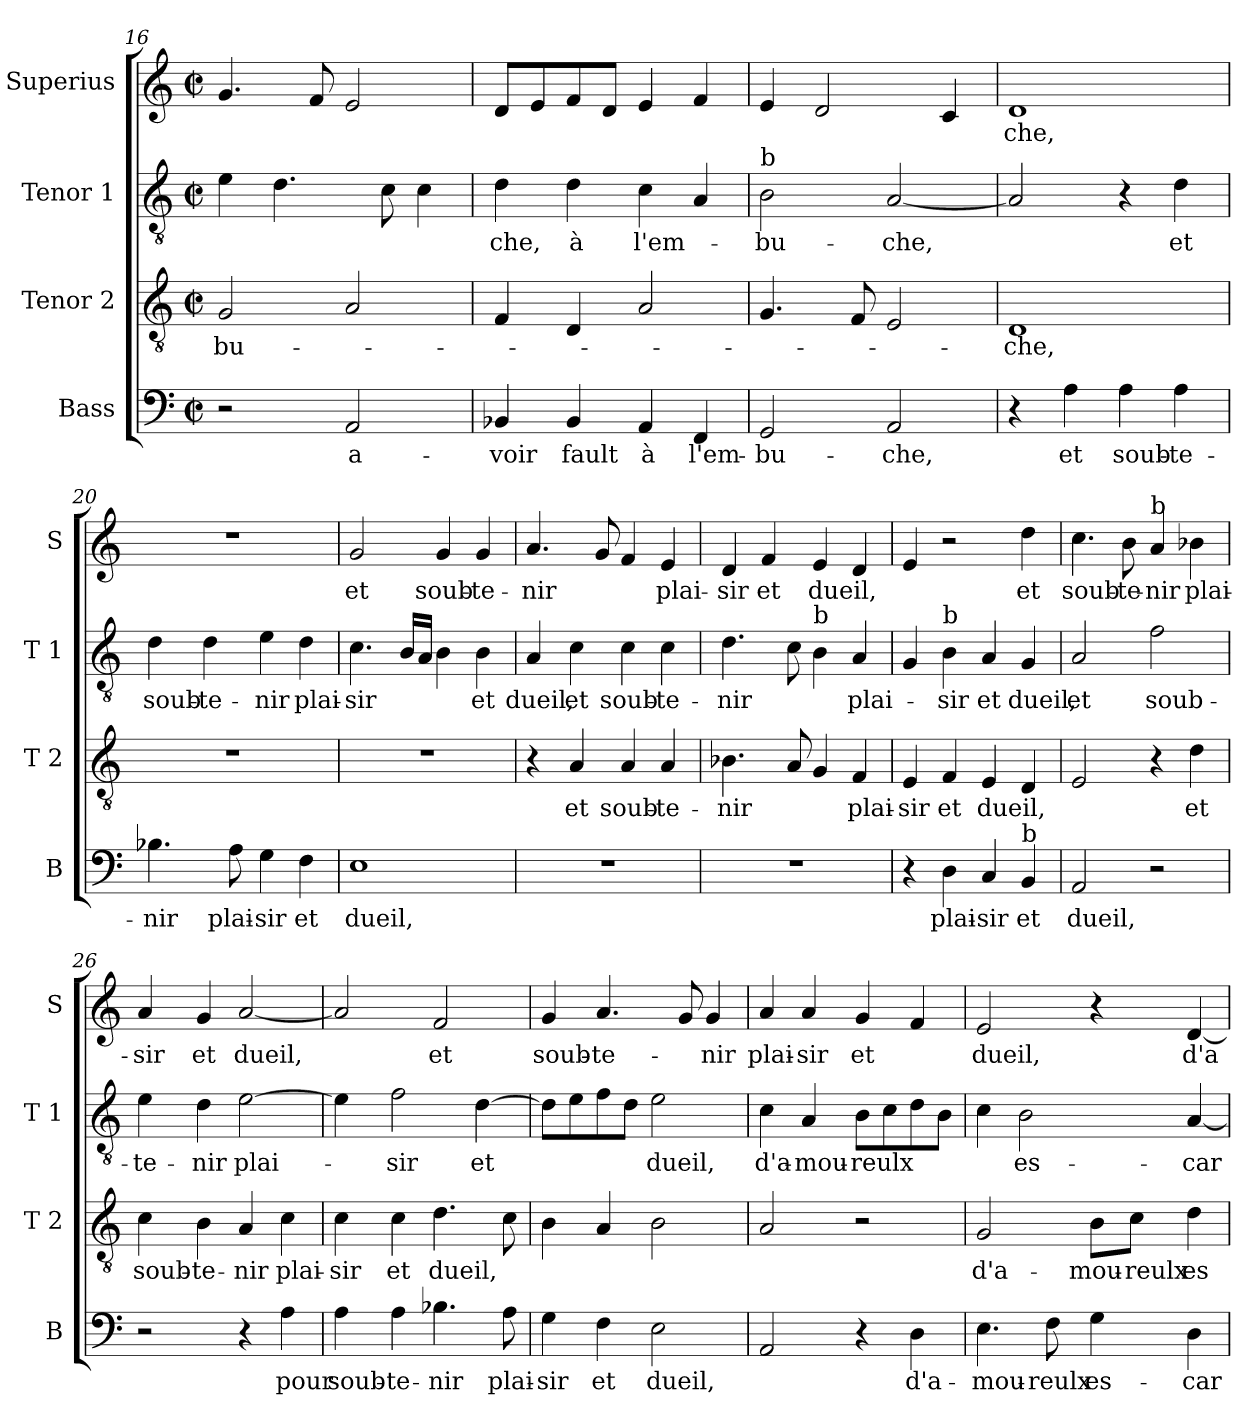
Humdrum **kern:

**kern	**text	**kern	**text	**kern	**text	**kern	**text
*part4	*part4	*part3	*part3	*part2	*part2	*part1	*part1
*staff4	*staff4	*staff3	*staff3	*staff2	*staff2	*staff1	*staff1
*I"Bass	*	*I"Tenor 2	*	*I"Tenor 1	*	*I"Superius	*
*I'B	*	*I'T 2	*	*I'T 1	*	*I'S	*
!!LO:PB:g=z
*clefF4	*	*clefGv2	*	*clefGv2	*	*clefG2	*
*k[]	*	*k[]	*	*k[]	*	*k[]	*
*C:	*	*C:	*	*C:	*	*C:	*
*M2/2	*	*M2/2	*	*M2/2	*	*M2/2	*
*met(c|)	*	*met(c|)	*	*met(c|)	*	*met(c|)	*
=16	=16	=16	=16	=16	=16	=16	=16
2r	.	2G/	-bu-	4e\	.	4.g/	.
.	.	.	.	4.d\	.	.	.
.	.	.	.	.	.	8f/	.
2AA/	a-	2A/	.	.	.	2e/	.
.	.	.	.	8c\	.	.	.
.	.	.	.	4c\	.	.	.
=17	=17	=17	=17	=17	=17	=17	=17
4BB-X/	-voir	4F/	.	4d\	-che,	8d/L	.
.	.	.	.	.	.	8e/	.
4BB-/	fault	4D/	.	4d\	à	8f/	.
.	.	.	.	.	.	8d/J	.
4AA/	à	2A/	.	4c\	l'em-	4e/	.
4FF/	l'em-	.	.	4A/	.	4f/	.
=18	=18	=18	=18	=18	=18	=18	=18
!	!	!	!	!LO:TX:a:t=b	!	!	!
2GG/	-bu-	4.G/	.	2B\	-bu-	4e/	.
.	.	.	.	.	.	2d/	.
.	.	8F/	.	.	.	.	.
2AA/	-che,	2E/	.	[2A/	-che,	.	.
.	.	.	.	.	.	4c/	.
=19	=19	=19	=19	=19	=19	=19	=19
4r	.	1D	-che,	2A/]	.	1d	-che,
4A\	et	.	.	.	.	.	.
4A\	soub-	.	.	4r	.	.	.
4A\	-te-	.	.	4d\	et	.	.
=20	=20	=20	=20	=20	=20	=20	=20
4.B-X\	-nir	1r	.	4d\	soub-	1r	.
.	.	.	.	4d\	-te-	.	.
8A\	plai-	.	.	.	.	.	.
4G\	-sir	.	.	4e\	-nir	.	.
4F\	et	.	.	4d\	plai-	.	.
!!LO:LB:g=z
=21	=21	=21	=21	=21	=21	=21	=21
1E	dueil,	1r	.	4.c\	-sir	2g/	et
.	.	.	.	16B/LL	.	.	.
.	.	.	.	16A/JJ	.	.	.
.	.	.	.	4B\	.	4g/	soub-
.	.	.	.	4B\	et	4g/	-te-
=22	=22	=22	=22	=22	=22	=22	=22
1r	.	4r	.	4A/	dueil,	4.a/	-nir
.	.	4A/	et	4c\	et	.	.
.	.	.	.	.	.	8g/	.
.	.	4A/	soub-	4c\	soub-	4f/	.
.	.	4A/	-te-	4c\	-te-	4e/	plai-
=23	=23	=23	=23	=23	=23	=23	=23
1r	.	4.B-X\	-nir	4.d\	-nir	4d/	-sir
.	.	.	.	.	.	4f/	et
.	.	8A/	.	8c\	.	.	.
!	!	!	!	!LO:TX:a:t=b	!	!	!
.	.	4G/	.	4B\	.	4e/	dueil,
.	.	4F/	plai-	4A/	plai-	4d/	.
=24	=24	=24	=24	=24	=24	=24	=24
4r	.	4E/	-sir	4G/	.	4e/	.
!	!	!	!	!LO:TX:a:t=b	!	!	!
4D\	plai-	4F/	et	4B\	-sir	2r	.
4C/	-sir	4E/	dueil,	4A/	et	.	.
!LO:TX:a:t=b	!	!	!	!	!	!	!
4BB/	et	4D/	.	4G/	dueil,	4dd\	et
=25	=25	=25	=25	=25	=25	=25	=25
2AA/	dueil,	2E/	.	2A/	et	4.cc\	soub-
.	.	.	.	.	.	8b\	-te-
!	!	!	!	!	!	!LO:TX:a:t=b	!
2r	.	4r	.	2f\	soub-	4a/	-nir
.	.	4d\	et	.	.	4b-X\	plai-
!!LO:LB:g=z
=26	=26	=26	=26	=26	=26	=26	=26
2r	.	4c\	soub-	4e\	-te-	4a/	-sir
.	.	4B\	-te-	4d\	-nir	4g/	et
4r	.	4A/	-nir	[2e\	plai-	[2a/	dueil,
4A\	pour	4c\	plai-	.	.	.	.
=27	=27	=27	=27	=27	=27	=27	=27
4A\	soub-	4c\	-sir	4e\]	.	2a/]	.
4A\	-te-	4c\	et	2f\	-sir	.	.
4.B-X\	-nir	4.d\	dueil,	.	.	2f/	et
.	.	.	.	[4d\	et	.	.
8A\	plai-	8c\	.	.	.	.	.
=28	=28	=28	=28	=28	=28	=28	=28
4G\	-sir	4B\	.	8d\L]	.	4g/	soub-
.	.	.	.	8e\	.	.	.
4F\	et	4A/	.	8f\	.	4.a/	-te-
.	.	.	.	8d\J	.	.	.
2E\	dueil,	2B\	.	2e\	dueil,	.	.
.	.	.	.	.	.	8g/	.
.	.	.	.	.	.	4g/	-nir
=29	=29	=29	=29	=29	=29	=29	=29
2AA/	.	2A/	.	4c\	d'a-	4a/	plai-
.	.	.	.	4A/	-mou-	4a/	-sir
4r	.	2r	.	8B\L	-reulx	4g/	et
.	.	.	.	8c\	.	.	.
4D\	d'a-	.	.	8d\	.	4f/	.
.	.	.	.	8B\J	.	.	.
=30	=30	=30	=30	=30	=30	=30	=30
4.E\	-mou-	2G/	d'a-	4c\	.	2e/	dueil,
.	.	.	.	2B\	es-	.	.
8F\	-reulx	.	.	.	.	.	.
4G\	es-	8B\L	-mou-	.	.	4r	.
.	.	8c\J	-reulx	.	.	.	.
4D\	-car-	4d\	es-	[4A/	-car-	[4d/	d'a-
=	=	=	=	=	=	=	=
*-	*-	*-	*-	*-	*-	*-	*-
